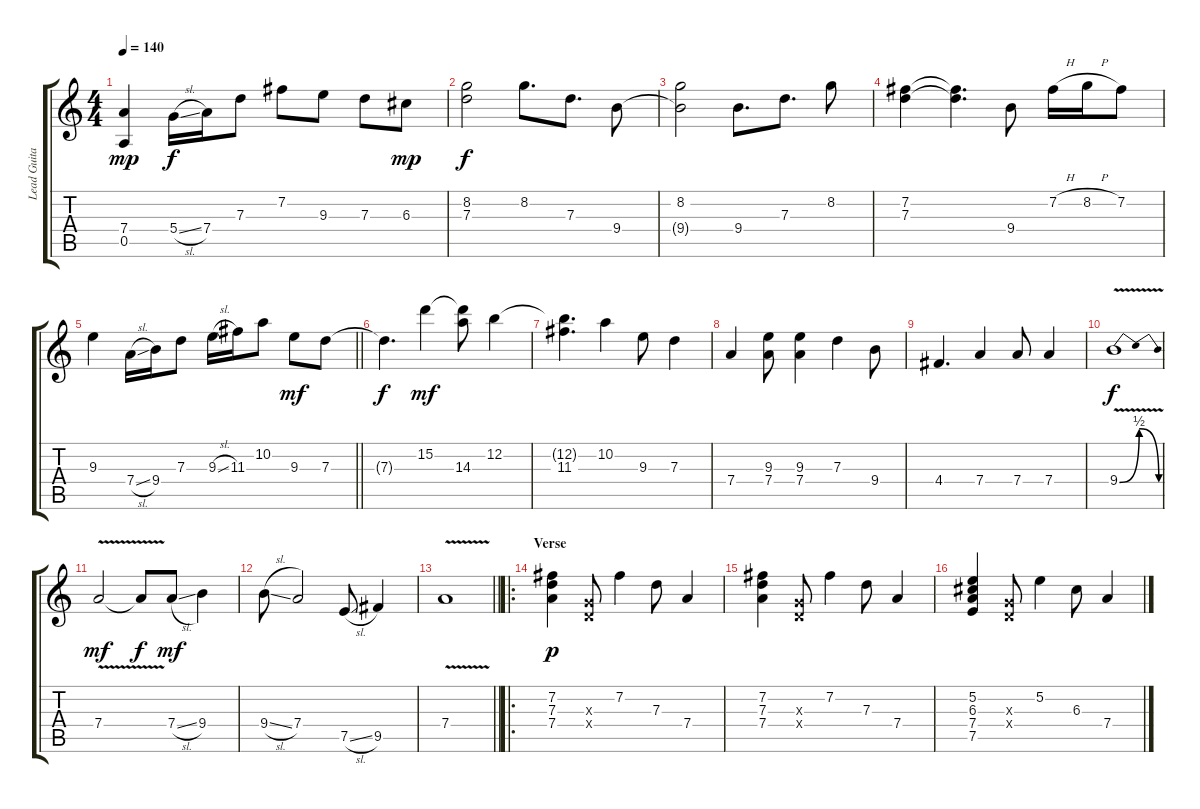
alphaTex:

\track ("Lead Guitar" "Lead Guita") {instrument overdrivenguitar}
\staff {score tabs}
\tuning (E4 B3 G3 D3 A2 E2) {hide}
\ts (4 4)
\tempo 140
\clef g2
\ks c
(7.4 0.5).4{dy mp} 5.4{sl}.16{dy f} 7.4.16 7.3.8 7.2.8 9.3.8 7.3.8 6.3.8{dy mp} |
(8.2 7.3).2{dy f} 8.2.8{d} 7.3.8{d} 9.4.8 |
(8.2 9.4{t}).2 9.4.8{d} 7.3.8{d} 8.2.8 |
(7.2 7.3).4 (7.2{t} 7.3{t}).4{d} 9.4.8 7.2{h}.16 8.2{h}.16 7.2.8 |
\barLineRight lightlight
9.3.4 7.4{sl}.16 9.4.16 7.3.8 9.3{sl}.16 11.3.16 10.2.8 9.3.8{dy mf} 7.3.8 |
7.3{t}.4{d dy f} 15.2.4{dy mf} (15.2{t} 14.3).8 12.2.4 |
(12.2{t} 11.3).4{d} 10.2.4 9.3.8 7.3.4 |
7.4.4 (9.3 7.4).8 (9.3 7.4).4 7.3.4 9.4.8 |
4.4.4{d} 7.4.4 7.4.8 7.4.4 |
9.4{be (bendrelease 0 0 30 2 30 2 60 0) v}.1{dy f} |
7.4{v}.2{dy mf} 7.4{t}.8{dy f} 7.4{sl}.8{dy mf} 9.4.4 |
9.4{sl}.8 7.4.2 7.5{sl}.8 9.5.4 |
\barLineRight lightlight
7.4{v}.1 |
\ro
\section ("" "Verse")
(7.2 7.3 7.4).4{dy p} (0.3{x} 0.4{x}).8 7.2.4 7.3.8 7.4.4 |
(7.2 7.3 7.4).4 (0.3{x} 0.4{x}).8 7.2.4 7.3.8 7.4.4 |
(5.2 6.3 7.4 7.5).4 (0.3{x} 0.4{x}).8 5.2.4 6.3.8 7.4.4
